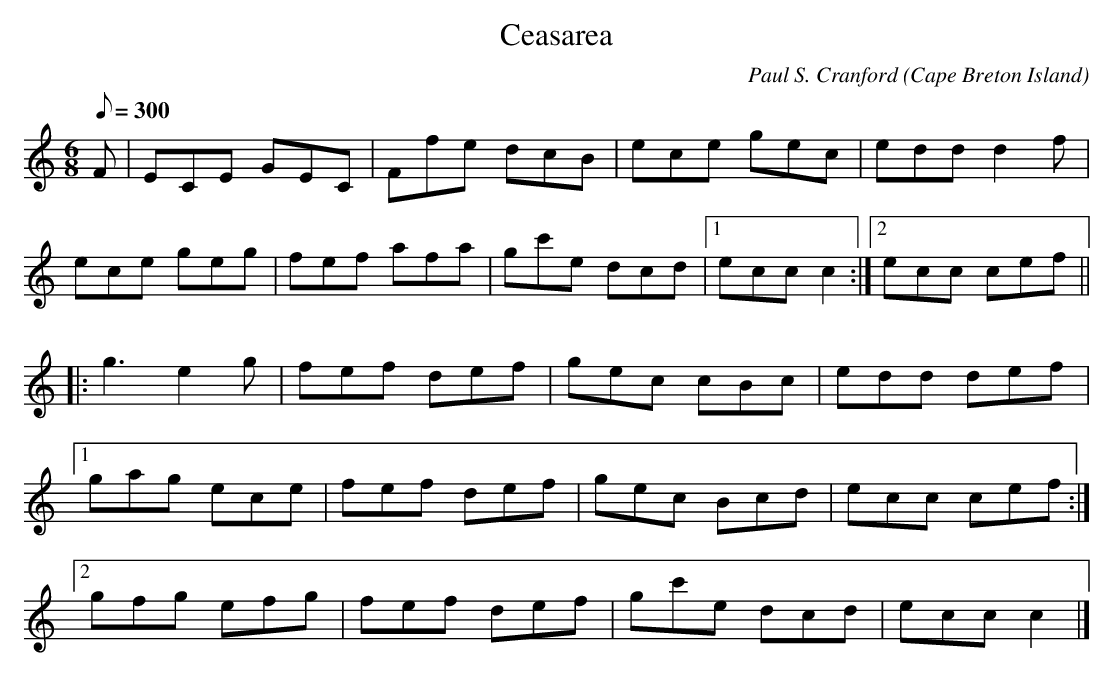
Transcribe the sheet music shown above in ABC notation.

X:1
T:Ceasarea
C:Paul S. Cranford
O:Cape Breton Island
L:1/8
M:6/8
Q:300
K:C
F|ECE GEC|Ffe dcB|ece gec|edd d2 f|
ece geg|fef afa|gc'e dcd|1ecc c2:|2ecc cef||
|:g3 e2 g|fef def|gec cBc|edd def|
[1gag ece|fef def|gec Bcd|ecc cef:|
[2gfg efg|fef def|gc'e dcd|ecc c2|]
